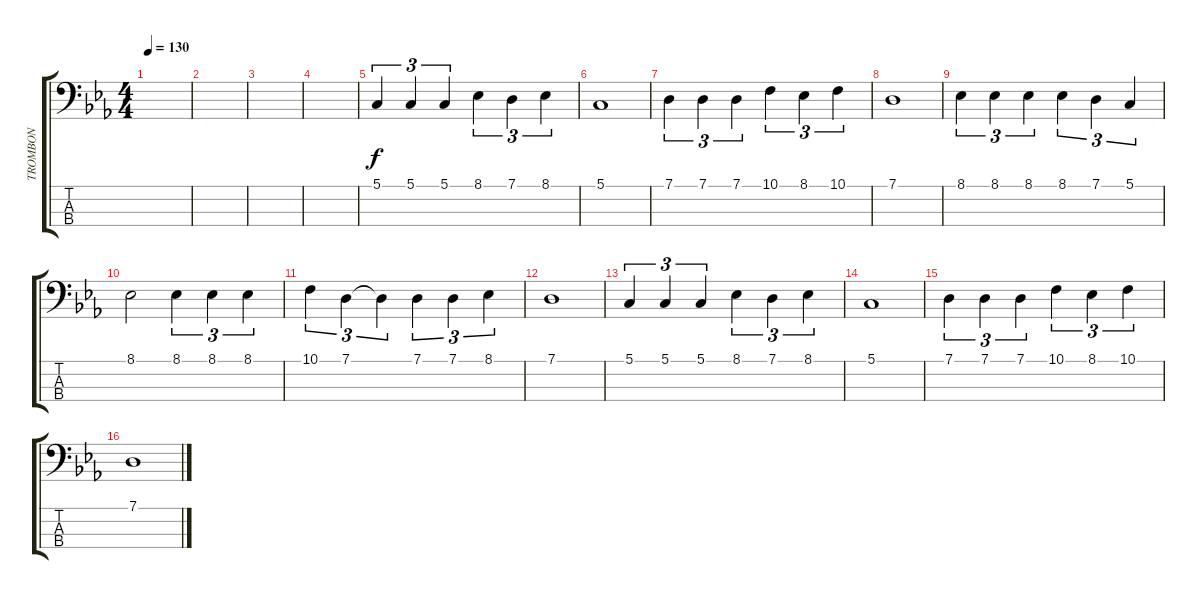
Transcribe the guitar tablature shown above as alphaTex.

\track ("TROMBON" "TROMBON") {instrument trombone}
\staff {score tabs}
\tuning (G2 D2 A1 E1) {hide}
\ts (4 4)
\tempo 130
\clef f4
\ks cminor
|
|
|
|
5.1.4{tu (3 2)} 5.1.4{tu (3 2)} 5.1.4{tu (3 2)} 8.1.4{tu (3 2)} 7.1.4{tu (3 2)} 8.1.4{tu (3 2)} |
5.1.1 |
7.1.4{tu (3 2)} 7.1.4{tu (3 2)} 7.1.4{tu (3 2)} 10.1.4{tu (3 2)} 8.1.4{tu (3 2)} 10.1.4{tu (3 2)} |
7.1.1 |
8.1.4{tu (3 2)} 8.1.4{tu (3 2)} 8.1.4{tu (3 2)} 8.1.4{tu (3 2)} 7.1.4{tu (3 2)} 5.1.4{tu (3 2)} |
8.1.2 8.1.4{tu (3 2)} 8.1.4{tu (3 2)} 8.1.4{tu (3 2)} |
10.1.4{tu (3 2)} 7.1.4{tu (3 2)} 7.1{t}.4{tu (3 2)} 7.1.4{tu (3 2)} 7.1.4{tu (3 2)} 8.1.4{tu (3 2)} |
7.1.1 |
5.1.4{tu (3 2)} 5.1.4{tu (3 2)} 5.1.4{tu (3 2)} 8.1.4{tu (3 2)} 7.1.4{tu (3 2)} 8.1.4{tu (3 2)} |
5.1.1 |
7.1.4{tu (3 2)} 7.1.4{tu (3 2)} 7.1.4{tu (3 2)} 10.1.4{tu (3 2)} 8.1.4{tu (3 2)} 10.1.4{tu (3 2)} |
7.1.1
